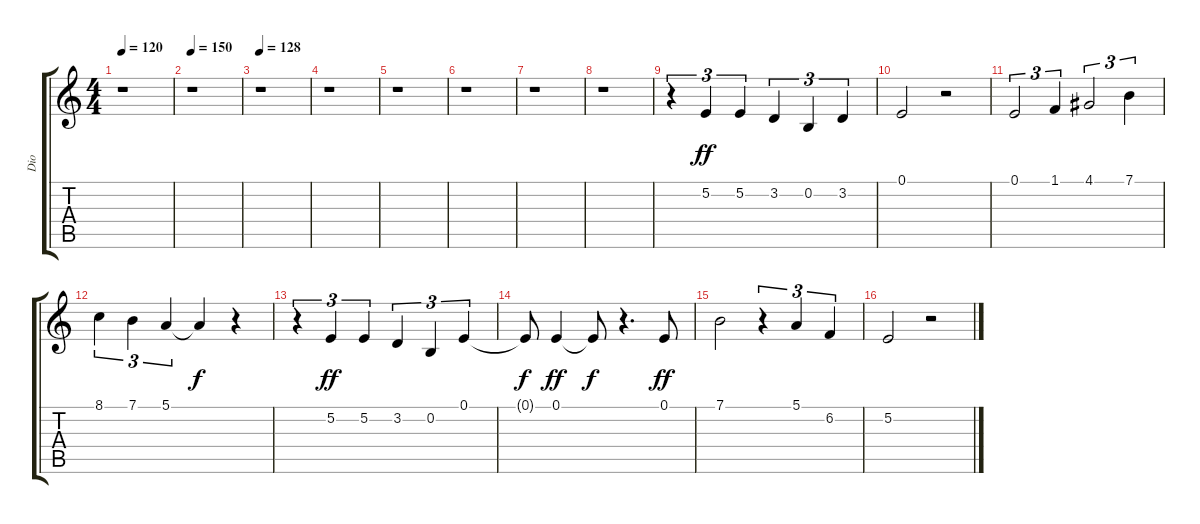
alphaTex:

\track ("Dio" "Dio") {instrument oboe}
\staff {score tabs}
\tuning (E4 B3 G3 D3 A2 E2) {hide}
\ts (4 4)
\tempo 120
\clef g2
\ks c
r.1{dy ff} |
\tempo 150
r.1 |
\tempo 128
r.1 |
r.1 |
r.1 |
r.1 |
r.1 |
r.1 |
r.4{tu (3 2)} 5.2.4{tu (3 2)} 5.2.4{tu (3 2)} 3.2.4{tu (3 2)} 0.2.4{tu (3 2)} 3.2.4{tu (3 2)} |
0.1.2 r.2 |
0.1.2{tu (3 2)} 1.1.4{tu (3 2)} 4.1.2{tu (3 2)} 7.1.4{tu (3 2)} |
8.1.4{tu (3 2)} 7.1.4{tu (3 2)} 5.1.4{tu (3 2)} 5.1{t}.4{dy f} r.4 |
r.4{tu (3 2)} 5.2.4{tu (3 2) dy ff} 5.2.4{tu (3 2)} 3.2.4{tu (3 2)} 0.2.4{tu (3 2)} 0.1.4{tu (3 2)} |
0.1{t}.8{dy f} 0.1.4{dy ff} 0.1{t}.8{dy f} r.4{d} 0.1.8{dy ff} |
7.1.2 r.4{tu (3 2)} 5.1.4{tu (3 2)} 6.2.4{tu (3 2)} |
5.2.2 r.2
